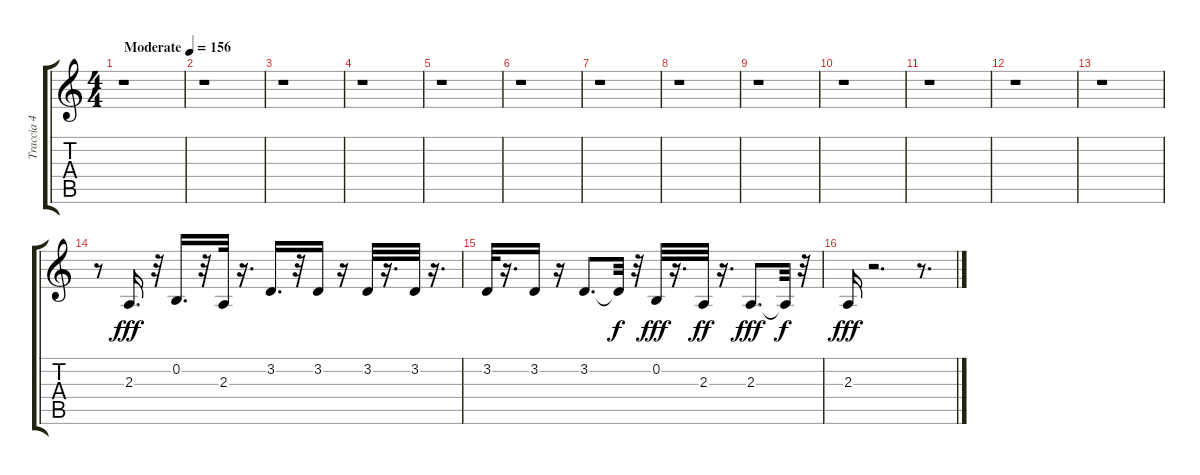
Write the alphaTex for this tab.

\track ("Traccia 4" "Traccia 4") {instrument lead8bassandlead}
\staff {score tabs}
\tuning (E4 B3 G3 D3 A2 E2) {hide}
\ts (4 4)
\tempo (156 "Moderate")
\clef g2
\ks c
r.1{dy fff instrument lead8bassandlead} |
r.1 |
r.1 |
r.1 |
r.1 |
r.1 |
r.1 |
r.1 |
r.1 |
r.1 |
r.1 |
r.1 |
r.1 |
r.8 2.3.16{d} r.32 0.2.16{d} r.32 2.3.32 r.16{d} 3.2.16{d} r.32 3.2.16 r.16 3.2.32 r.16{d} 3.2.32 r.16{d} |
3.2.32 r.16{d} 3.2.16 r.16 3.2.8{d} 3.2{t}.32{dy f} r.32 0.2.32{dy fff} r.16{d} 2.3.32{dy ff} r.16{d} 2.3.8{d dy fff} 2.3{t}.32{dy f} r.32 |
2.3.16{dy fff} r.2{d} r.8{d}
